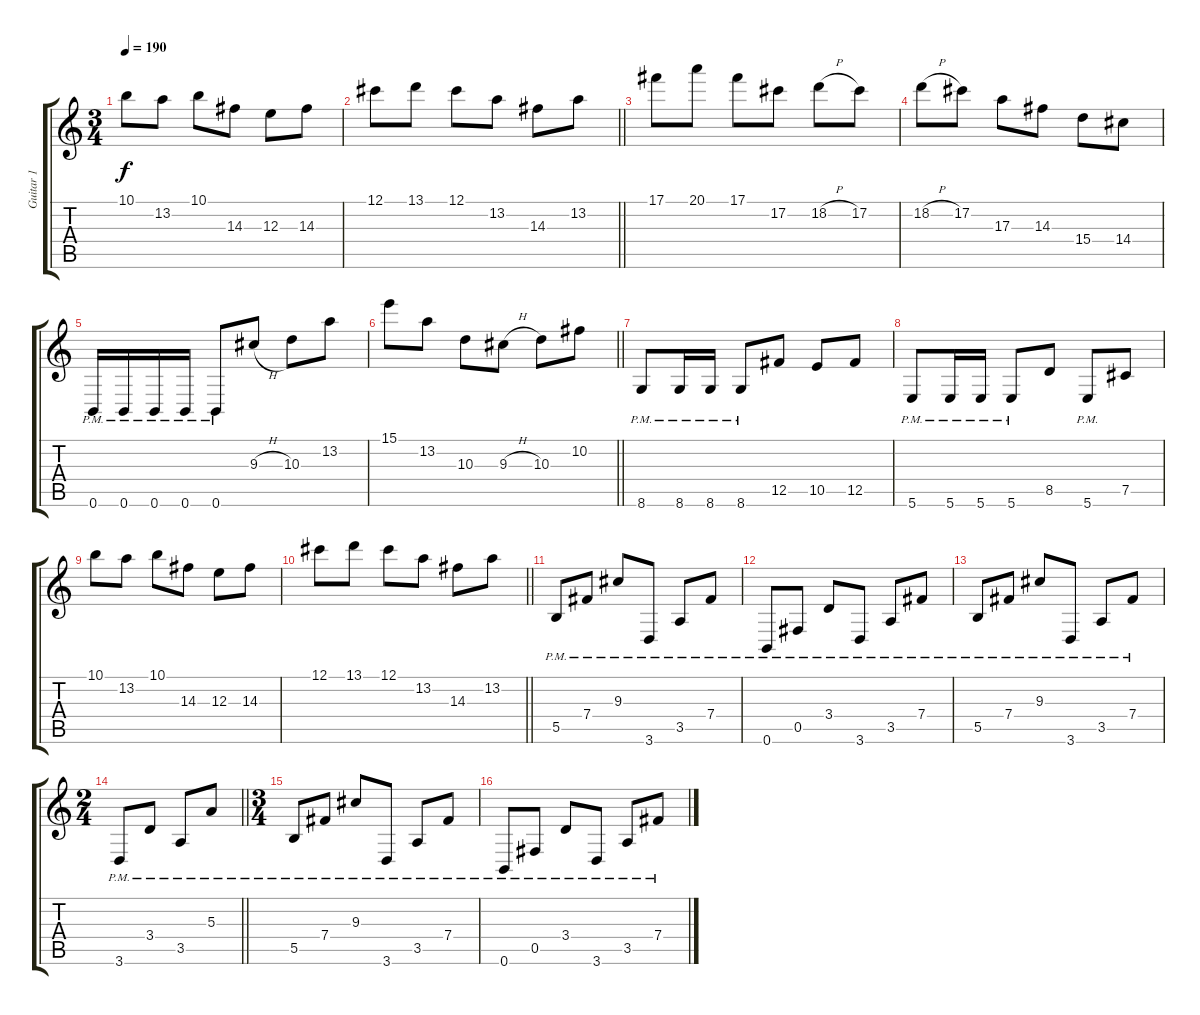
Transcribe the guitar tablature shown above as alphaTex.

\track ("Guitar 1" "Guitar 1") {instrument distortionguitar}
\staff {score tabs}
\tuning (Db4 Ab3 E3 B2 Gb2 B1) {hide}
\ts (3 4)
\tempo 190
\clef g2
\ks c
10.1.8{dy f} 13.2.8 10.1.8 14.3.8 12.3.8 14.3.8 |
\barLineRight lightlight
12.1.8 13.1.8 12.1.8 13.2.8 14.3.8 13.2.8 |
17.1.8 20.1.8 17.1.8 17.2.8 18.2{h}.8 17.2.8 |
18.2{h}.8 17.2.8 17.3.8 14.3.8 15.4.8 14.4.8 |
0.6{pm}.16 0.6{pm}.16 0.6{pm}.16 0.6{pm}.16 0.6{pm}.8 9.3{h}.8 10.3.8 13.2.8 |
\barLineRight lightlight
15.1.8 13.2.8 10.3.8 9.3{h}.8 10.3.8 10.2.8 |
8.6{pm}.8 8.6{pm}.16 8.6{pm}.16 8.6{pm}.8 12.5.8 10.5.8 12.5.8 |
5.6{pm}.8 5.6{pm}.16 5.6{pm}.16 5.6{pm}.8 8.5.8 5.6{pm}.8 7.5.8 |
10.1.8 13.2.8 10.1.8 14.3.8 12.3.8 14.3.8 |
\barLineRight lightlight
12.1.8 13.1.8 12.1.8 13.2.8 14.3.8 13.2.8 |
5.5{pm}.8 7.4{pm}.8 9.3{pm}.8 3.6{pm}.8 3.5{pm}.8 7.4{pm}.8 |
0.6{pm}.8 0.5{pm}.8 3.4{pm}.8 3.6{pm}.8 3.5{pm}.8 7.4{pm}.8 |
5.5{pm}.8 7.4{pm}.8 9.3{pm}.8 3.6{pm}.8 3.5{pm}.8 7.4{pm}.8 |
\ts (2 4)
\barLineRight lightlight
3.6{pm}.8 3.4{pm}.8 3.5{pm}.8 5.3{pm}.8 |
\ts (3 4)
5.5{pm}.8 7.4{pm}.8 9.3{pm}.8 3.6{pm}.8 3.5{pm}.8 7.4{pm}.8 |
0.6{pm}.8 0.5{pm}.8 3.4{pm}.8 3.6{pm}.8 3.5{pm}.8 7.4{pm}.8
